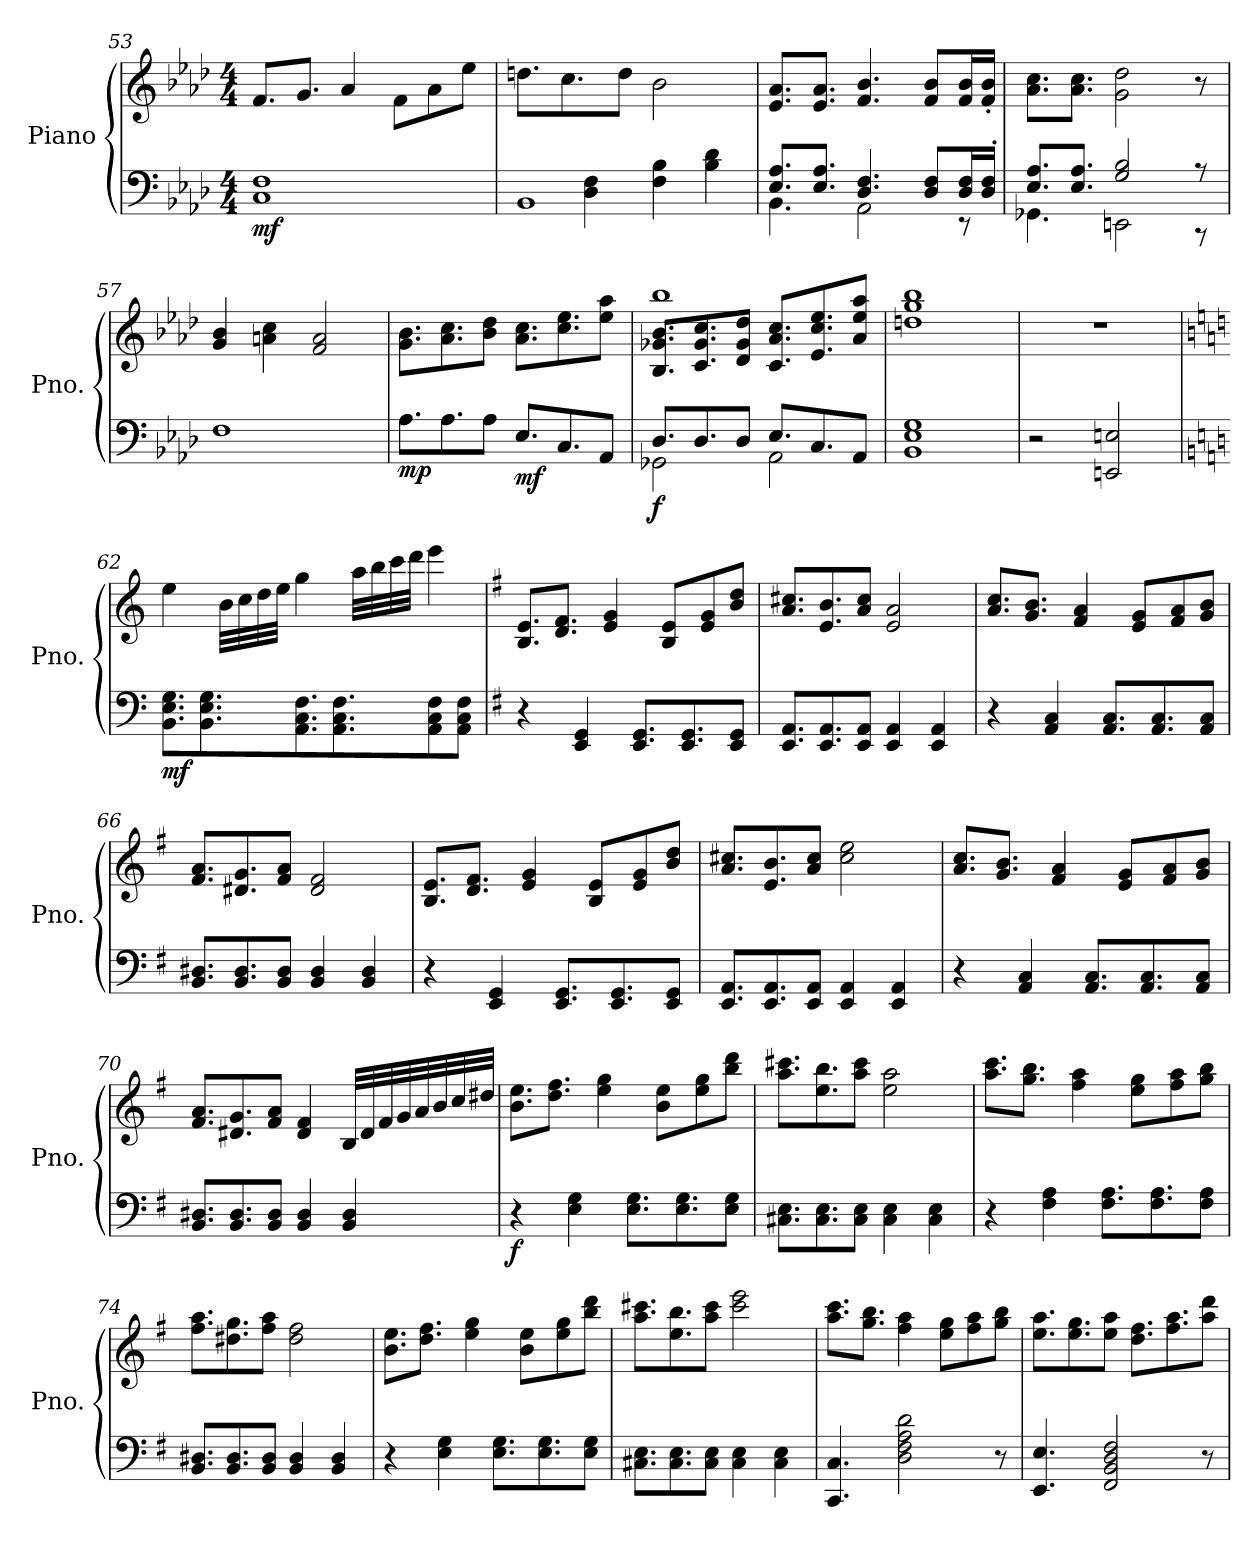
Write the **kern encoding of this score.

**kern	**kern	**dynam
*part1	*part1	*part1
*staff2	*staff1	*staff1/2
*I"Piano	*	*
*I'Pno.	*	*
*clefF4	*clefG2	*
*k[b-e-a-d-]	*k[b-e-a-d-]	*
*M4/4	*M4/4	*
=53	=53	=53
!	!	!LO:DY:b=2
1C 1F	8.f/L	mf
.	8.g/J	.
.	4a-/	.
.	8f\L	.
.	8a-\	.
.	8ee-\J	.
!!LO:LB:g=z
=54	=54	=54
*^	*	*
1BB-	4ryy	8.ddn\L	.
.	.	8.cc\	.
.	4D-\ 4F\	.	.
.	.	8dd\J	.
.	4F\ 4B-\	2b-\	.
.	4B-\ 4d-\	.	.
=55	=55	=55	=55
8.E-/ 8.A-/L	4.BB-\	8.e-/ 8.a-/L	.
8.E-/ 8.A-/J	.	8.e-/ 8.a-/J	.
4.D-/ 4.F/	2AA-\	4.f/ 4.b-/	.
8D-/ 8F/L	.	8f/ 8b-/L	.
16D-/ 16F/L	8r	16f/ 16b-/L	.
16D-/' 16F/'JJ	.	16f/' 16b-/'JJ	.
=56	=56	=56	=56
8.E-/ 8.A-/L	4.GG-X\	8.a-\ 8.cc\L	.
8.E-/ 8.A-/J	.	8.a-\ 8.cc\J	.
2G/ 2B-/	2EEn\	2g\ 2dd-\	.
8r	8r	8r	.
*v	*v	*	*
=57	=57	=57
1F	4g/ 4b-/	.
.	4an\ 4cc\	.
.	2f/ 2a/	.
=58	=58	=58
!	!	!LO:DY:b=2
8.A-\L	8.g\ 8.b-\L	mp
8.A-\	8.a-\ 8.cc\	.
8A-\J	8b-\ 8dd-\J	.
!	!	!LO:DY:b=2
8.E-/L	8.a-\ 8.cc\L	mf
8.C/	8.cc\ 8.ee-\	.
8AA-/J	8ee-\ 8aa-\J	.
!!LO:LB:g=z
=59	=59	=59
*^	*^	*
!	!	!	!	!LO:DY:b=2
8.D-/L	2GG-X\	8.B-/ 8.g-X/ 8.b-/L	1bb-	f
8.D-/	.	8.c/ 8.g-/ 8.cc/	.	.
8D-/J	.	8d-/ 8g-/ 8dd-/J	.	.
8.E-/L	2AA-\	8.c/ 8.a-/ 8.cc/L	.	.
8.C/	.	8.e-/ 8.cc/ 8.ee-/	.	.
8AA-/J	.	8a-/ 8ee-/ 8aa-/J	.	.
*v	*v	*	*	*
*	*v	*v	*
=60	=60	=60
1BB- 1E- 1G	1ddn 1gg 1bb-	.
=61	=61	=61
2r	1r	.
2EEn/ 2En/	.	.
=62	=62	=62
*k[]	*k[]	*
!	!	!LO:DY:b=2
8.BB\ 8.E\ 8.G\L	4ee\	mf
8.BB\ 8.E\ 8.G\	.	.
.	32b\LLL	.
.	32cc\	.
.	32dd\	.
.	32ee\JJJ	.
8.AA\ 8.C\ 8.F\	4gg\	.
8.AA\ 8.C\ 8.F\	.	.
.	32aa\LLL	.
.	32bb\	.
.	32ccc\	.
.	32ddd\JJJ	.
8AA\ 8C\ 8F\	4eee\	.
8AA\ 8C\ 8F\J	.	.
=63	=63	=63
*k[f#]	*k[f#]	*
4r	8.B/ 8.e/L	.
.	8.d/ 8.f#/J	.
4EE/ 4GG/	.	.
.	4e/ 4g/	.
8.EE/ 8.GG/L	.	.
.	8B/ 8e/L	.
8.EE/ 8.GG/	.	.
.	8e/ 8g/	.
8EE/ 8GG/J	8b/ 8dd/J	.
!!LO:LB:g=z
=64	=64	=64
8.EE/ 8.AA/L	8.a/ 8.cc#X/L	.
8.EE/ 8.AA/	8.e/ 8.b/	.
8EE/ 8AA/J	8a/ 8cc#/J	.
4EE/ 4AA/	2e/ 2a/	.
4EE/ 4AA/	.	.
=65	=65	=65
4r	8.a/ 8.cc/L	.
.	8.g/ 8.b/J	.
4AA/ 4C/	.	.
.	4f#/ 4a/	.
8.AA/ 8.C/L	.	.
.	8e/ 8g/L	.
8.AA/ 8.C/	.	.
.	8f#/ 8a/	.
8AA/ 8C/J	8g/ 8b/J	.
=66	=66	=66
8.BB/ 8.D#X/L	8.f#/ 8.a/L	.
8.BB/ 8.D#/	8.d#X/ 8.g/	.
8BB/ 8D#/J	8f#/ 8a/J	.
4BB/ 4D#/	2d#/ 2f#/	.
4BB/ 4D#/	.	.
=67	=67	=67
4r	8.B/ 8.e/L	.
.	8.d/ 8.f#/J	.
4EE/ 4GG/	.	.
.	4e/ 4g/	.
8.EE/ 8.GG/L	.	.
.	8B/ 8e/L	.
8.EE/ 8.GG/	.	.
.	8e/ 8g/	.
8EE/ 8GG/J	8b/ 8dd/J	.
=68	=68	=68
8.EE/ 8.AA/L	8.a/ 8.cc#X/L	.
8.EE/ 8.AA/	8.e/ 8.b/	.
8EE/ 8AA/J	8a/ 8cc#/J	.
4EE/ 4AA/	2cc#\ 2ee\	.
4EE/ 4AA/	.	.
!!LO:LB:g=z
=69	=69	=69
4r	8.a/ 8.cc/L	.
.	8.g/ 8.b/J	.
4AA/ 4C/	.	.
.	4f#/ 4a/	.
8.AA/ 8.C/L	.	.
.	8e/ 8g/L	.
8.AA/ 8.C/	.	.
.	8f#/ 8a/	.
8AA/ 8C/J	8g/ 8b/J	.
=70	=70	=70
8.BB/ 8.D#X/L	8.f#/ 8.a/L	.
8.BB/ 8.D#/	8.d#X/ 8.g/	.
8BB/ 8D#/J	8f#/ 8a/J	.
4BB/ 4D#/	4d#/ 4f#/	.
4BB/ 4D#/	32B/LLL	.
.	32d#/	.
.	32f#/	.
.	32g/	.
.	32a/	.
.	32b/	.
.	32cc/	.
.	32dd#X/JJJ	.
=71	=71	=71
!	!	!LO:DY:b=2
4r	8.b\ 8.ee\L	f
.	8.dd\ 8.ff#\J	.
4E\ 4G\	.	.
.	4ee\ 4gg\	.
8.E\ 8.G\L	.	.
.	8b\ 8ee\L	.
8.E\ 8.G\	.	.
.	8ee\ 8gg\	.
8E\ 8G\J	8bb\ 8ddd\J	.
=72	=72	=72
8.C#X\ 8.E\L	8.aa\ 8.ccc#X\L	.
8.C#\ 8.E\	8.ee\ 8.bb\	.
8C#\ 8E\J	8aa\ 8ccc#\J	.
4C#\ 4E\	2ee\ 2aa\	.
4C#\ 4E\	.	.
=73	=73	=73
4r	8.aa\ 8.ccc\L	.
.	8.gg\ 8.bb\J	.
4F#\ 4A\	.	.
.	4ff#\ 4aa\	.
8.F#\ 8.A\L	.	.
.	8ee\ 8gg\L	.
8.F#\ 8.A\	.	.
.	8ff#\ 8aa\	.
8F#\ 8A\J	8gg\ 8bb\J	.
!!LO:PB:g=z
=74	=74	=74
8.BB/ 8.D#X/L	8.ff#\ 8.aa\L	.
8.BB/ 8.D#/	8.dd#X\ 8.gg\	.
8BB/ 8D#/J	8ff#\ 8aa\J	.
4BB/ 4D#/	2dd#\ 2ff#\	.
4BB/ 4D#/	.	.
=75	=75	=75
4r	8.b\ 8.ee\L	.
.	8.dd\ 8.ff#\J	.
4E\ 4G\	.	.
.	4ee\ 4gg\	.
8.E\ 8.G\L	.	.
.	8b\ 8ee\L	.
8.E\ 8.G\	.	.
.	8ee\ 8gg\	.
8E\ 8G\J	8bb\ 8ddd\J	.
=76	=76	=76
8.C#X\ 8.E\L	8.aa\ 8.ccc#X\L	.
8.C#\ 8.E\	8.ee\ 8.bb\	.
8C#\ 8E\J	8aa\ 8ccc#\J	.
4C#\ 4E\	2ccc#\ 2eee\	.
4C#\ 4E\	.	.
=77	=77	=77
4.CC/ 4.C/	8.aa\ 8.ccc\L	.
.	8.gg\ 8.bb\J	.
2D\ 2F#\ 2A\ 2d\	4ff#\ 4aa\	.
.	8ee\ 8gg\L	.
.	8ff#\ 8aa\	.
8r	8gg\ 8bb\J	.
=78	=78	=78
4.EE/ 4.E/	8.ee\ 8.aa\L	.
.	8.ee\ 8.gg\	.
2FF#/ 2BB/ 2D/ 2F#/	8ee\ 8aa\J	.
.	8.dd\ 8.ff#\L	.
.	8.ff#\ 8.aa\	.
8r	8aa\ 8ddd\J	.
=	=	=
*-	*-	*-
